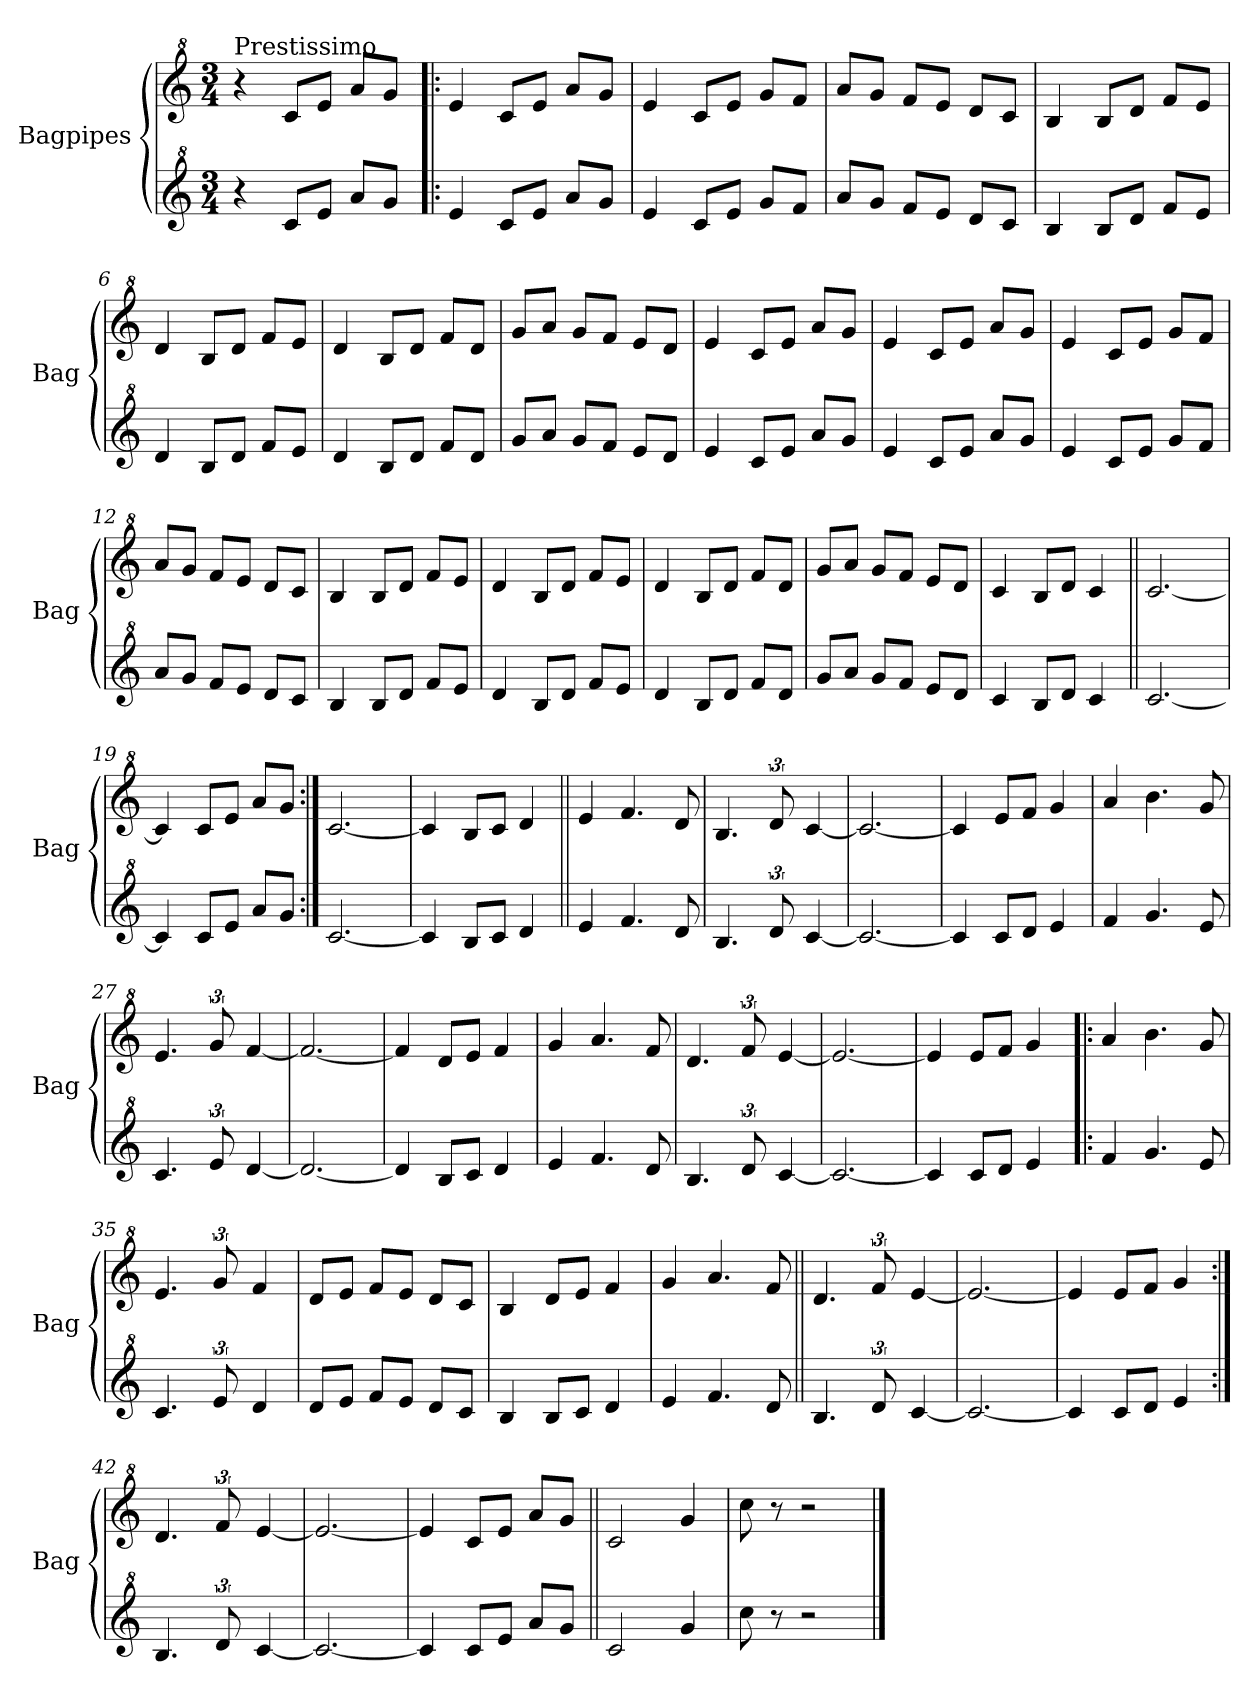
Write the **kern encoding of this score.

**kern	**kern
*part2	*part1
*staff2	*staff1
*I"Bagpipes	*I"Bagpipes
*I'Bag	*I'Bag
*clefG^2	*clefG^2
*k[]	*k[]
*C:	*C:
*M3/4	*M3/4
=1	=1
!	!LO:TX:a:t=Prestissimo
4r	4r
8cc/L	8cc/L
8ee/J	8ee/J
8aa/L	8aa/L
8gg/J	8gg/J
=2!|:	=2!|:
4ee/	4ee/
8cc/L	8cc/L
8ee/J	8ee/J
8aa/L	8aa/L
8gg/J	8gg/J
=3	=3
4ee/	4ee/
8cc/L	8cc/L
8ee/J	8ee/J
8gg/L	8gg/L
8ff/J	8ff/J
=4	=4
8aa/L	8aa/L
8gg/J	8gg/J
8ff/L	8ff/L
8ee/J	8ee/J
8dd/L	8dd/L
8cc/J	8cc/J
=5	=5
4b/	4b/
8b/L	8b/L
8dd/J	8dd/J
8ff/L	8ff/L
8ee/J	8ee/J
=6	=6
4dd/	4dd/
8b/L	8b/L
8dd/J	8dd/J
8ff/L	8ff/L
8ee/J	8ee/J
=7	=7
4dd/	4dd/
8b/L	8b/L
8dd/J	8dd/J
8ff/L	8ff/L
8dd/J	8dd/J
=8	=8
8gg/L	8gg/L
8aa/J	8aa/J
8gg/L	8gg/L
8ff/J	8ff/J
8ee/L	8ee/L
8dd/J	8dd/J
!!LO:LB:g=z
=9	=9
4ee/	4ee/
8cc/L	8cc/L
8ee/J	8ee/J
8aa/L	8aa/L
8gg/J	8gg/J
=10	=10
4ee/	4ee/
8cc/L	8cc/L
8ee/J	8ee/J
8aa/L	8aa/L
8gg/J	8gg/J
=11	=11
4ee/	4ee/
8cc/L	8cc/L
8ee/J	8ee/J
8gg/L	8gg/L
8ff/J	8ff/J
=12	=12
8aa/L	8aa/L
8gg/J	8gg/J
8ff/L	8ff/L
8ee/J	8ee/J
8dd/L	8dd/L
8cc/J	8cc/J
=13	=13
4b/	4b/
8b/L	8b/L
8dd/J	8dd/J
8ff/L	8ff/L
8ee/J	8ee/J
=14	=14
4dd/	4dd/
8b/L	8b/L
8dd/J	8dd/J
8ff/L	8ff/L
8ee/J	8ee/J
=15	=15
4dd/	4dd/
8b/L	8b/L
8dd/J	8dd/J
8ff/L	8ff/L
8dd/J	8dd/J
=16	=16
8gg/L	8gg/L
8aa/J	8aa/J
8gg/L	8gg/L
8ff/J	8ff/J
8ee/L	8ee/L
8dd/J	8dd/J
!!LO:LB:g=z
=17	=17
4cc/	4cc/
8b/L	8b/L
8dd/J	8dd/J
4cc/	4cc/
=18||	=18||
[2.cc/	[2.cc/
=19	=19
4cc/]	4cc/]
8cc/L	8cc/L
8ee/J	8ee/J
8aa/L	8aa/L
8gg/J	8gg/J
=20:|!	=20:|!
[2.cc/	[2.cc/
=21	=21
4cc/]	4cc/]
8b/L	8b/L
8cc/J	8cc/J
4dd/	4dd/
=22||	=22||
4ee/	4ee/
4.ff/	4.ff/
8dd/	8dd/
=23	=23
4.b/	4.b/
12dd/	12dd/
24ryy	24ryy
[4cc/	[4cc/
=24	=24
2.cc/_	2.cc/_
=25	=25
4cc/]	4cc/]
8cc/L	8ee/L
8dd/J	8ff/J
4ee/	4gg/
=26	=26
4ff/	4aa/
4.gg/	4.bb\
8ee/	8gg/
!!LO:LB:g=z
=27	=27
4.cc/	4.ee/
12ee/	12gg/
24ryy	24ryy
[4dd/	[4ff/
=28	=28
2.dd/_	2.ff/_
=29	=29
4dd/]	4ff/]
8b/L	8dd/L
8cc/J	8ee/J
4dd/	4ff/
=30	=30
4ee/	4gg/
4.ff/	4.aa/
8dd/	8ff/
=31	=31
4.b/	4.dd/
12dd/	12ff/
24ryy	24ryy
[4cc/	[4ee/
=32	=32
2.cc/_	2.ee/_
=33	=33
4cc/]	4ee/]
8cc/L	8ee/L
8dd/J	8ff/J
4ee/	4gg/
=34!|:	=34!|:
4ff/	4aa/
4.gg/	4.bb\
8ee/	8gg/
=35	=35
4.cc/	4.ee/
12ee/	12gg/
24ryy	24ryy
4dd/	4ff/
=36	=36
8dd/L	8dd/L
8ee/J	8ee/J
8ff/L	8ff/L
8ee/J	8ee/J
8dd/L	8dd/L
8cc/J	8cc/J
!!LO:LB:g=z
=37	=37
4b/	4b/
8b/L	8dd/L
8cc/J	8ee/J
4dd/	4ff/
=38	=38
4ee/	4gg/
4.ff/	4.aa/
8dd/	8ff/
=39||	=39||
4.b/	4.dd/
12dd/	12ff/
24ryy	24ryy
[4cc/	[4ee/
=40	=40
2.cc/_	2.ee/_
=41	=41
4cc/]	4ee/]
8cc/L	8ee/L
8dd/J	8ff/J
4ee/	4gg/
=42:|!	=42:|!
4.b/	4.dd/
12dd/	12ff/
24ryy	24ryy
[4cc/	[4ee/
=43	=43
2.cc/_	2.ee/_
=44	=44
4cc/]	4ee/]
8cc/L	8cc/L
8ee/J	8ee/J
8aa/L	8aa/L
8gg/J	8gg/J
=45||	=45||
2cc/	2cc/
4gg/	4gg/
=46	=46
8ccc\	8ccc\
8r	8r
2r	2r
==	==
*-	*-
